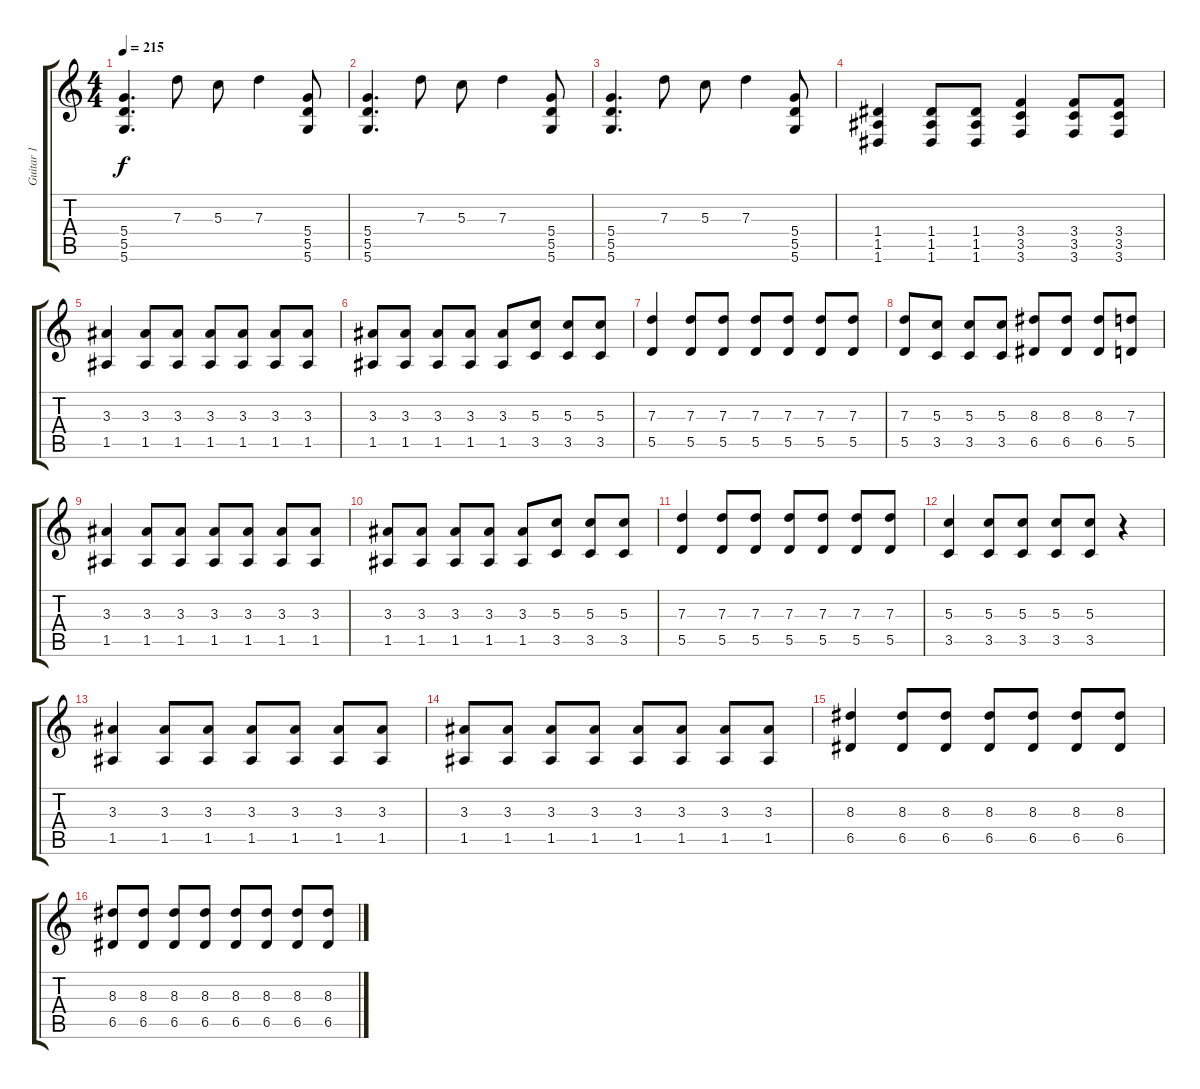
\track ("Guitar 1" "Guitar 1") {instrument distortionguitar}
\staff {score tabs}
\tuning (E4 B3 G3 D3 A2 D2) {hide}
\ts (4 4)
\tempo 215
\clef g2
\ks c
(5.4 5.5 5.6).4{d dy f} 7.3.8 5.3.8 7.3.4 (5.4 5.5 5.6).8 |
(5.4 5.5 5.6).4{d} 7.3.8 5.3.8 7.3.4 (5.4 5.5 5.6).8 |
(5.4 5.5 5.6).4{d} 7.3.8 5.3.8 7.3.4 (5.4 5.5 5.6).8 |
(1.4 1.5 1.6).4 (1.4 1.5 1.6).8 (1.4 1.5 1.6).8 (3.4 3.5 3.6).4 (3.4 3.5 3.6).8 (3.4 3.5 3.6).8 |
(3.3 1.5).4 (3.3 1.5).8 (3.3 1.5).8 (3.3 1.5).8 (3.3 1.5).8 (3.3 1.5).8 (3.3 1.5).8 |
(3.3 1.5).8 (3.3 1.5).8 (3.3 1.5).8 (3.3 1.5).8 (3.3 1.5).8 (5.3 3.5).8 (5.3 3.5).8 (5.3 3.5).8 |
(7.3 5.5).4 (7.3 5.5).8 (7.3 5.5).8 (7.3 5.5).8 (7.3 5.5).8 (7.3 5.5).8 (7.3 5.5).8 |
(7.3 5.5).8 (5.3 3.5).8 (5.3 3.5).8 (5.3 3.5).8 (8.3 6.5).8 (8.3 6.5).8 (8.3 6.5).8 (7.3 5.5).8 |
(3.3 1.5).4 (3.3 1.5).8 (3.3 1.5).8 (3.3 1.5).8 (3.3 1.5).8 (3.3 1.5).8 (3.3 1.5).8 |
(3.3 1.5).8 (3.3 1.5).8 (3.3 1.5).8 (3.3 1.5).8 (3.3 1.5).8 (5.3 3.5).8 (5.3 3.5).8 (5.3 3.5).8 |
(7.3 5.5).4 (7.3 5.5).8 (7.3 5.5).8 (7.3 5.5).8 (7.3 5.5).8 (7.3 5.5).8 (7.3 5.5).8 |
(5.3 3.5).4 (5.3 3.5).8 (5.3 3.5).8 (5.3 3.5).8 (5.3 3.5).8 r.4 |
(3.3 1.5).4 (3.3 1.5).8 (3.3 1.5).8 (3.3 1.5).8 (3.3 1.5).8 (3.3 1.5).8 (3.3 1.5).8 |
(3.3 1.5).8 (3.3 1.5).8 (3.3 1.5).8 (3.3 1.5).8 (3.3 1.5).8 (3.3 1.5).8 (3.3 1.5).8 (3.3 1.5).8 |
(8.3 6.5).4 (8.3 6.5).8 (8.3 6.5).8 (8.3 6.5).8 (8.3 6.5).8 (8.3 6.5).8 (8.3 6.5).8 |
(8.3 6.5).8 (8.3 6.5).8 (8.3 6.5).8 (8.3 6.5).8 (8.3 6.5).8 (8.3 6.5).8 (8.3 6.5).8 (8.3 6.5).8
